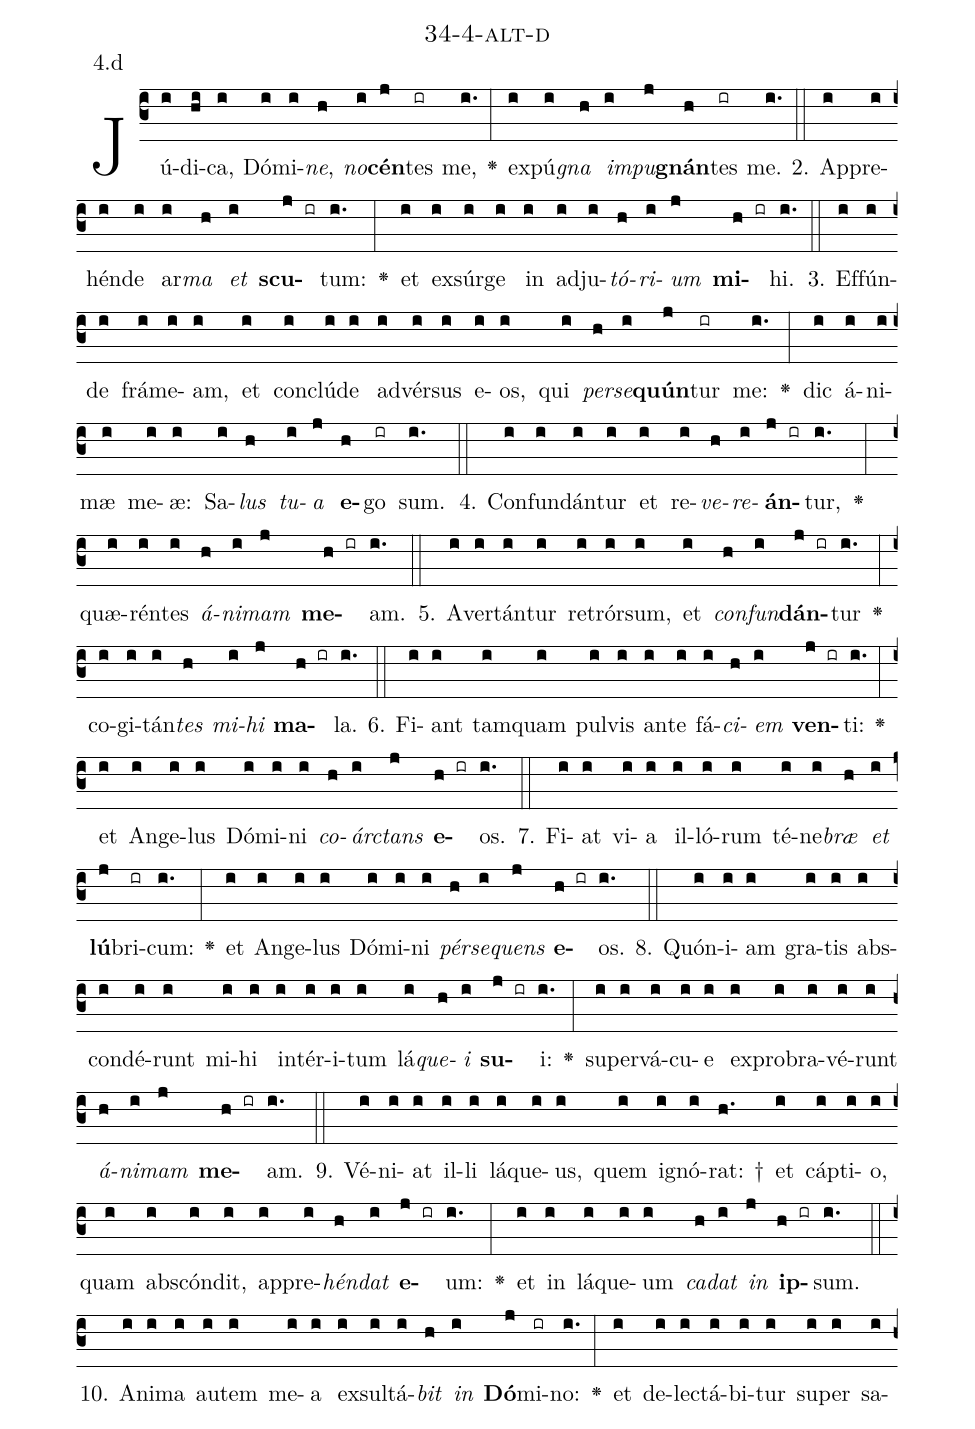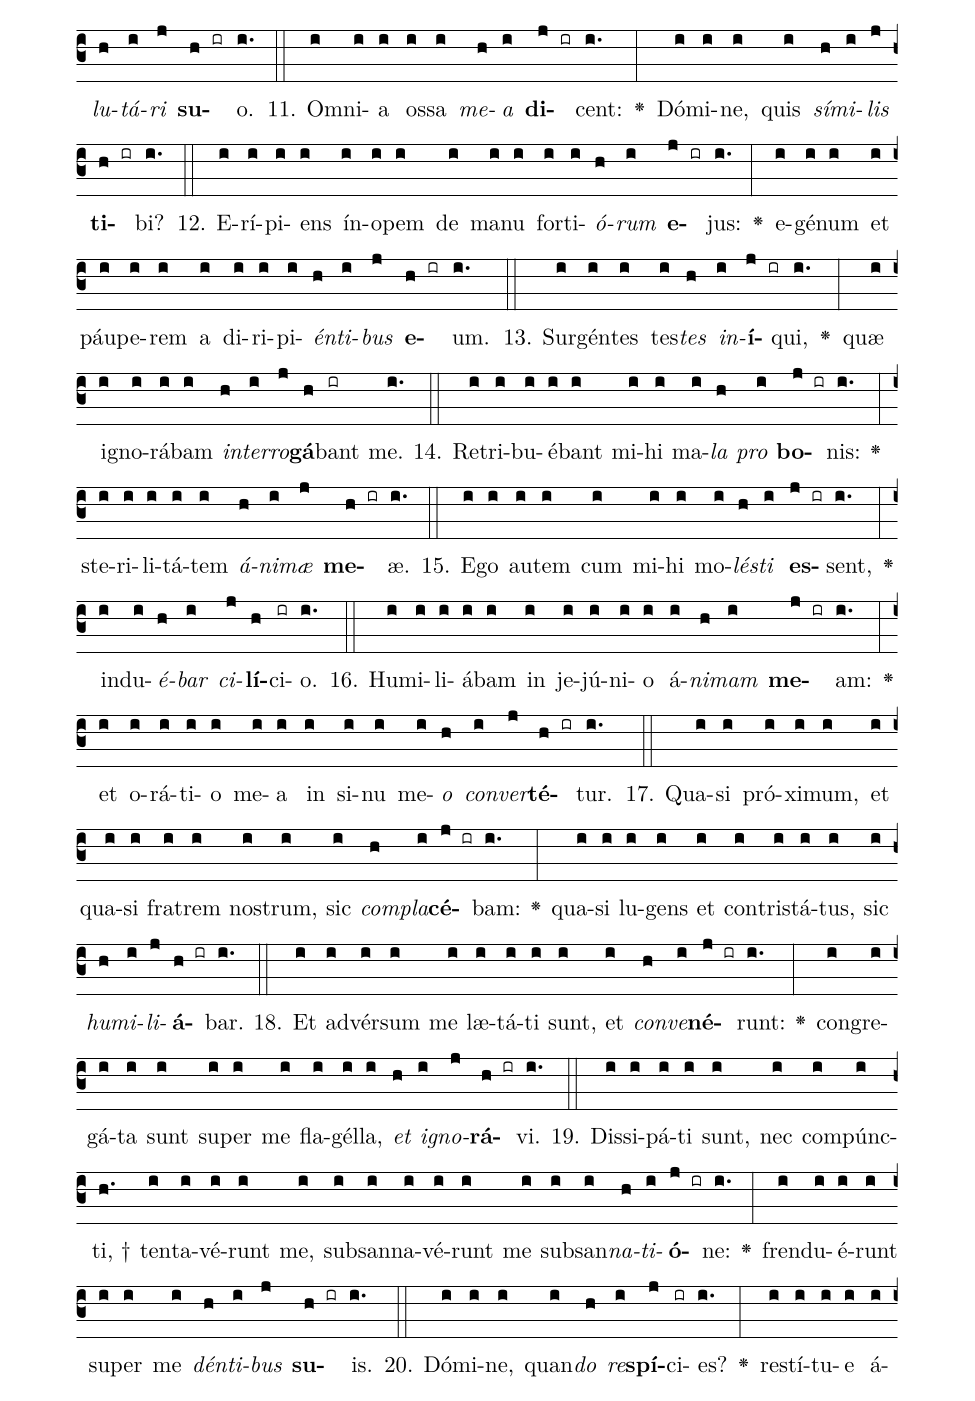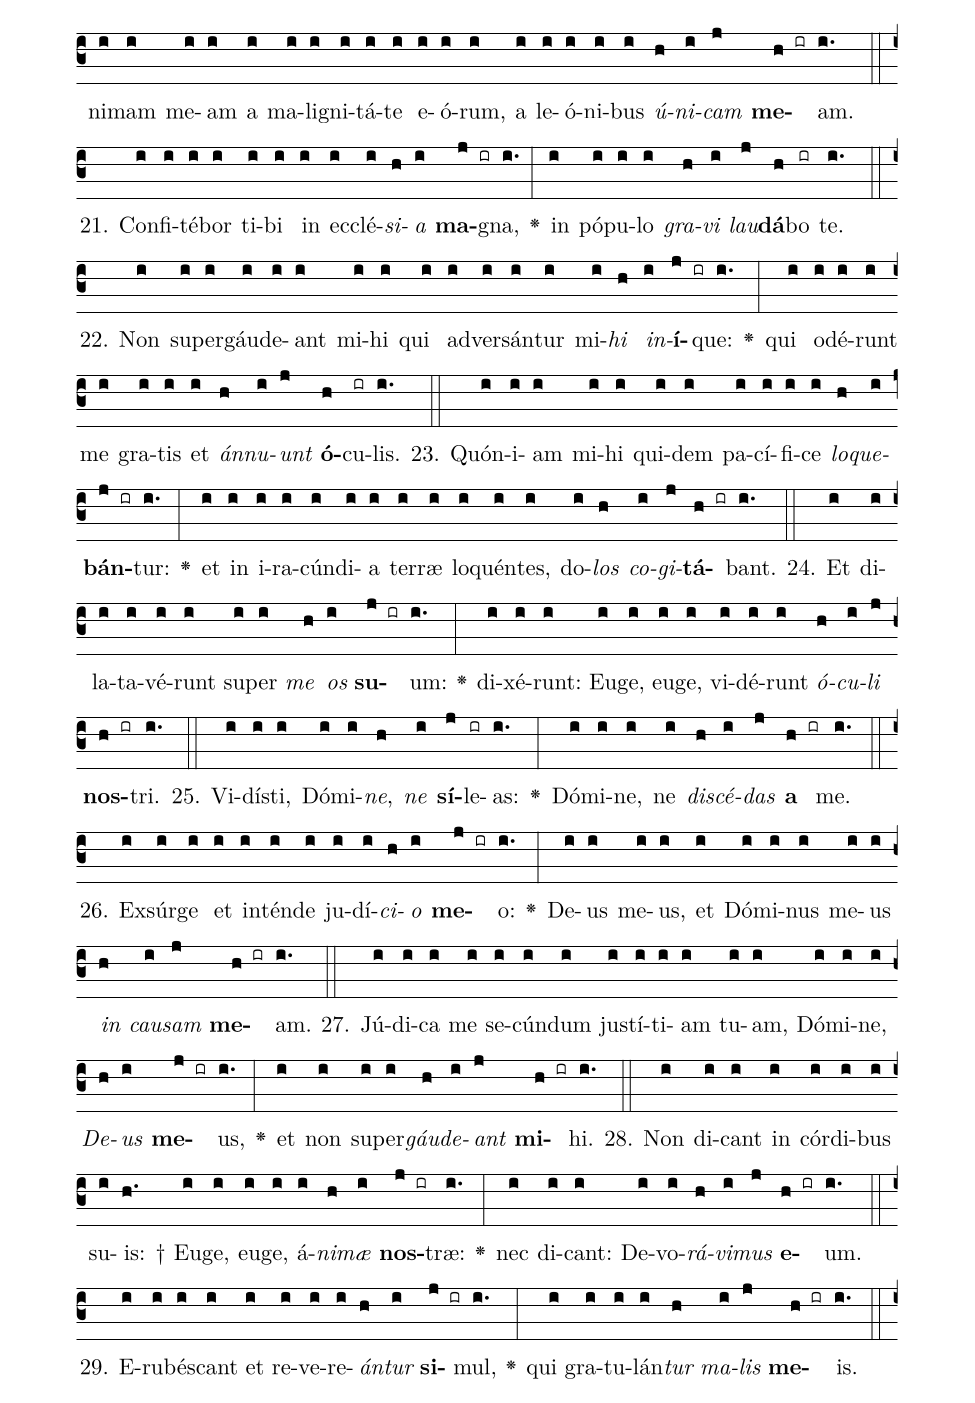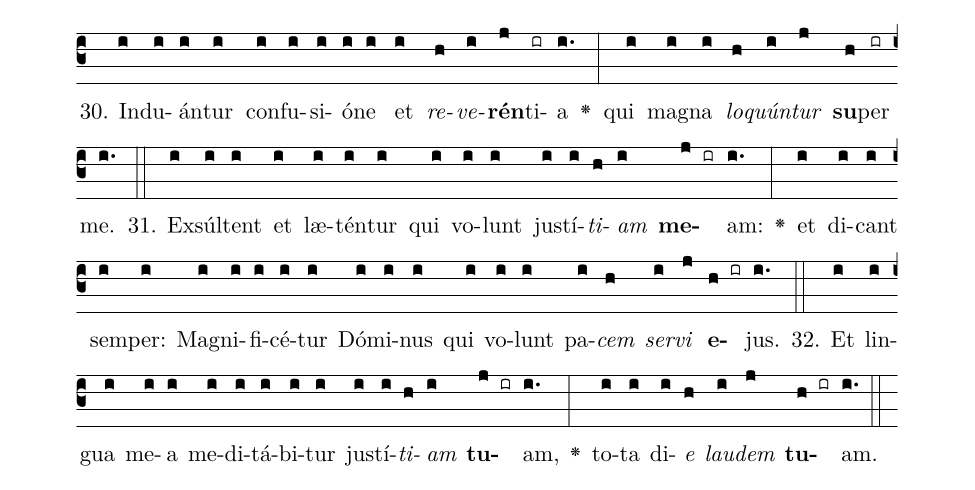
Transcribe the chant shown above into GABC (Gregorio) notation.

name: 34-4-alt-d;
annotation: 4.d;
%%
(c3)Jú(i)di(hi)ca,(i) Dó(i)mi(i)<i>ne</i>,(h) <i>no</i>(i)<b>cén</b>(j)tes(ir) me,(i.) <v>\greheightstar</v>(:) ex(i)pú(i)<i>gna</i>(h) <i>im</i>(i)<i>pu</i>(j)<b>gnán</b>(h)tes(ir) me.(i.) (::)
2. Ap(i)pre(i)hén(i)de(i) ar(i)<i>ma</i>(h) <i>et</i>(i) <b>scu</b>(j ir)tum:(i.) <v>\greheightstar</v>(:) et(i) ex(i)súr(i)ge(i) in(i) ad(i)ju(i)<i>tó</i>(h)<i>ri</i>(i)<i>um</i>(j) <b>mi</b>(h ir)hi.(i.) (::)
3. Ef(i)fún(i)de(i) frá(i)me(i)am,(i) et(i) con(i)clú(i)de(i) ad(i)vér(i)sus(i) e(i)os,(i) qui(i) <i>per</i>(h)<i>se</i>(i)<b>quún</b>(j)tur(ir) me:(i.) <v>\greheightstar</v>(:) dic(i) á(i)ni(i)mæ(i) me(i)æ:(i) Sa(i)<i>lus</i>(h) <i>tu</i>(i)<i>a</i>(j) <b>e</b>(h)go(ir) sum.(i.) (::)
4. Con(i)fun(i)dán(i)tur(i) et(i) re(i)<i>ve</i>(h)<i>re</i>(i)<b>án</b>(j ir)tur,(i.) <v>\greheightstar</v>(:) quæ(i)rén(i)tes(i) <i>á</i>(h)<i>ni</i>(i)<i>mam</i>(j) <b>me</b>(h ir)am.(i.) (::)
5. A(i)ver(i)tán(i)tur(i) re(i)trór(i)sum,(i) et(i) <i>con</i>(h)<i>fun</i>(i)<b>dán</b>(j ir)tur(i.) <v>\greheightstar</v>(:) co(i)gi(i)tán(i)<i>tes</i>(h) <i>mi</i>(i)<i>hi</i>(j) <b>ma</b>(h ir)la.(i.) (::)
6. Fi(i)ant(i) tam(i)quam(i) pul(i)vis(i) an(i)te(i) fá(i)<i>ci</i>(h)<i>em</i>(i) <b>ven</b>(j ir)ti:(i.) <v>\greheightstar</v>(:) et(i) An(i)ge(i)lus(i) Dó(i)mi(i)ni(i) <i>co</i>(h)<i>árc</i>(i)<i>tans</i>(j) <b>e</b>(h ir)os.(i.) (::)
7. Fi(i)at(i) vi(i)a(i) il(i)ló(i)rum(i) té(i)ne(i)<i>bræ</i>(h) <i>et</i>(i) <b>lú</b>(j)bri(ir)cum:(i.) <v>\greheightstar</v>(:) et(i) An(i)ge(i)lus(i) Dó(i)mi(i)ni(i) <i>pér</i>(h)<i>se</i>(i)<i>quens</i>(j) <b>e</b>(h ir)os.(i.) (::)
8. Quón(i)i(i)am(i) gra(i)tis(i) abs(i)con(i)dé(i)runt(i) mi(i)hi(i) in(i)tér(i)i(i)tum(i) lá(i)<i>que</i>(h)<i>i</i>(i) <b>su</b>(j ir)i:(i.) <v>\greheightstar</v>(:) su(i)per(i)vá(i)cu(i)e(i) ex(i)pro(i)bra(i)vé(i)runt(i) <i>á</i>(h)<i>ni</i>(i)<i>mam</i>(j) <b>me</b>(h ir)am.(i.) (::)
9. Vé(i)ni(i)at(i) il(i)li(i) lá(i)que(i)us,(i) quem(i) i(i)gnó(i)rat: †(h.) et(i) cáp(i)ti(i)o,(i) quam(i) abs(i)cón(i)dit,(i) ap(i)pre(i)<i>hén</i>(h)<i>dat</i>(i) <b>e</b>(j ir)um:(i.) <v>\greheightstar</v>(:) et(i) in(i) lá(i)que(i)um(i) <i>ca</i>(h)<i>dat</i>(i) <i>in</i>(j) <b>ip</b>(h ir)sum.(i.) (::)
10. A(i)ni(i)ma(i) au(i)tem(i) me(i)a(i) ex(i)sul(i)tá(i)<i>bit</i>(h) <i>in</i>(i) <b>Dó</b>(j)mi(ir)no:(i.) <v>\greheightstar</v>(:) et(i) de(i)lec(i)tá(i)bi(i)tur(i) su(i)per(i) sa(i)<i>lu</i>(h)<i>tá</i>(i)<i>ri</i>(j) <b>su</b>(h ir)o.(i.) (::)
11. Om(i)ni(i)a(i) os(i)sa(i) <i>me</i>(h)<i>a</i>(i) <b>di</b>(j ir)cent:(i.) <v>\greheightstar</v>(:) Dó(i)mi(i)ne,(i) quis(i) <i>sí</i>(h)<i>mi</i>(i)<i>lis</i>(j) <b>ti</b>(h ir)bi?(i.) (::)
12. E(i)rí(i)pi(i)ens(i) ín(i)o(i)pem(i) de(i) ma(i)nu(i) for(i)ti(i)<i>ó</i>(h)<i>rum</i>(i) <b>e</b>(j ir)jus:(i.) <v>\greheightstar</v>(:) e(i)gé(i)num(i) et(i) páu(i)pe(i)rem(i) a(i) di(i)ri(i)pi(i)<i>én</i>(h)<i>ti</i>(i)<i>bus</i>(j) <b>e</b>(h ir)um.(i.) (::)
13. Sur(i)gén(i)tes(i) tes(i)<i>tes</i>(h) <i>in</i>(i)<b>í</b>(j ir)qui,(i.) <v>\greheightstar</v>(:) quæ(i) i(i)gno(i)rá(i)bam(i) <i>in</i>(h)<i>ter</i>(i)<i>ro</i>(j)<b>gá</b>(h)bant(ir) me.(i.) (::)
14. Re(i)tri(i)bu(i)é(i)bant(i) mi(i)hi(i) ma(i)<i>la</i>(h) <i>pro</i>(i) <b>bo</b>(j ir)nis:(i.) <v>\greheightstar</v>(:) ste(i)ri(i)li(i)tá(i)tem(i) <i>á</i>(h)<i>ni</i>(i)<i>mæ</i>(j) <b>me</b>(h ir)æ.(i.) (::)
15. E(i)go(i) au(i)tem(i) cum(i) mi(i)hi(i) mo(i)<i>lés</i>(h)<i>ti</i>(i) <b>es</b>(j ir)sent,(i.) <v>\greheightstar</v>(:) ind(i)u(i)<i>é</i>(h)<i>bar</i>(i) <i>ci</i>(j)<b>lí</b>(h)ci(ir)o.(i.) (::)
16. Hu(i)mi(i)li(i)á(i)bam(i) in(i) je(i)jú(i)ni(i)o(i) á(i)<i>ni</i>(h)<i>mam</i>(i) <b>me</b>(j ir)am:(i.) <v>\greheightstar</v>(:) et(i) o(i)rá(i)ti(i)o(i) me(i)a(i) in(i) si(i)nu(i) me(i)<i>o</i>(h) <i>con</i>(i)<i>ver</i>(j)<b>té</b>(h ir)tur.(i.) (::)
17. Qua(i)si(i) pró(i)xi(i)mum,(i) et(i) qua(i)si(i) fra(i)trem(i) nos(i)trum,(i) sic(i) <i>com</i>(h)<i>pla</i>(i)<b>cé</b>(j ir)bam:(i.) <v>\greheightstar</v>(:) qua(i)si(i) lu(i)gens(i) et(i) con(i)tris(i)tá(i)tus,(i) sic(i) <i>hu</i>(h)<i>mi</i>(i)<i>li</i>(j)<b>á</b>(h ir)bar.(i.) (::)
18. Et(i) ad(i)vér(i)sum(i) me(i) læ(i)tá(i)ti(i) sunt,(i) et(i) <i>con</i>(h)<i>ve</i>(i)<b>né</b>(j ir)runt:(i.) <v>\greheightstar</v>(:) con(i)gre(i)gá(i)ta(i) sunt(i) su(i)per(i) me(i) fla(i)gél(i)la,(i) <i>et</i>(h) <i>i</i>(i)<i>gno</i>(j)<b>rá</b>(h ir)vi.(i.) (::)
19. Dis(i)si(i)pá(i)ti(i) sunt,(i) nec(i) com(i)púnc(i)ti, †(h.) ten(i)ta(i)vé(i)runt(i) me,(i) sub(i)san(i)na(i)vé(i)runt(i) me(i) sub(i)san(i)<i>na</i>(h)<i>ti</i>(i)<b>ó</b>(j ir)ne:(i.) <v>\greheightstar</v>(:) fren(i)du(i)é(i)runt(i) su(i)per(i) me(i) <i>dén</i>(h)<i>ti</i>(i)<i>bus</i>(j) <b>su</b>(h ir)is.(i.) (::)
20. Dó(i)mi(i)ne,(i) quan(i)<i>do</i>(h) <i>re</i>(i)<b>spí</b>(j)ci(ir)es?(i.) <v>\greheightstar</v>(:) re(i)stí(i)tu(i)e(i) á(i)ni(i)mam(i) me(i)am(i) a(i) ma(i)li(i)gni(i)tá(i)te(i) e(i)ó(i)rum,(i) a(i) le(i)ó(i)ni(i)bus(i) <i>ú</i>(h)<i>ni</i>(i)<i>cam</i>(j) <b>me</b>(h ir)am.(i.) (::)
21. Con(i)fi(i)té(i)bor(i) ti(i)bi(i) in(i) ec(i)clé(i)<i>si</i>(h)<i>a</i>(i) <b>ma</b>(j ir)gna,(i.) <v>\greheightstar</v>(:) in(i) pó(i)pu(i)lo(i) <i>gra</i>(h)<i>vi</i>(i) <i>lau</i>(j)<b>dá</b>(h)bo(ir) te.(i.) (::)
22. Non(i) su(i)per(i)gáu(i)de(i)ant(i) mi(i)hi(i) qui(i) ad(i)ver(i)sán(i)tur(i) mi(i)<i>hi</i>(h) <i>in</i>(i)<b>í</b>(j ir)que:(i.) <v>\greheightstar</v>(:) qui(i) o(i)dé(i)runt(i) me(i) gra(i)tis(i) et(i) <i>án</i>(h)<i>nu</i>(i)<i>unt</i>(j) <b>ó</b>(h)cu(ir)lis.(i.) (::)
23. Quón(i)i(i)am(i) mi(i)hi(i) qui(i)dem(i) pa(i)cí(i)fi(i)ce(i) <i>lo</i>(h)<i>que</i>(i)<b>bán</b>(j ir)tur:(i.) <v>\greheightstar</v>(:) et(i) in(i) i(i)ra(i)cún(i)di(i)a(i) ter(i)ræ(i) lo(i)quén(i)tes,(i) do(i)<i>los</i>(h) <i>co</i>(i)<i>gi</i>(j)<b>tá</b>(h ir)bant.(i.) (::)
24. Et(i) di(i)la(i)ta(i)vé(i)runt(i) su(i)per(i) <i>me</i>(h) <i>os</i>(i) <b>su</b>(j ir)um:(i.) <v>\greheightstar</v>(:) di(i)xé(i)runt:(i) Eu(i)ge,(i) eu(i)ge,(i) vi(i)dé(i)runt(i) <i>ó</i>(h)<i>cu</i>(i)<i>li</i>(j) <b>nos</b>(h ir)tri.(i.) (::)
25. Vi(i)dís(i)ti,(i) Dó(i)mi(i)<i>ne</i>,(h) <i>ne</i>(i) <b>sí</b>(j)le(ir)as:(i.) <v>\greheightstar</v>(:) Dó(i)mi(i)ne,(i) ne(i) <i>di</i>(h)<i>scé</i>(i)<i>das</i>(j) <b>a</b>(h ir) me.(i.) (::)
26. Ex(i)súr(i)ge(i) et(i) in(i)tén(i)de(i) ju(i)dí(i)<i>ci</i>(h)<i>o</i>(i) <b>me</b>(j ir)o:(i.) <v>\greheightstar</v>(:) De(i)us(i) me(i)us,(i) et(i) Dó(i)mi(i)nus(i) me(i)us(i) <i>in</i>(h) <i>cau</i>(i)<i>sam</i>(j) <b>me</b>(h ir)am.(i.) (::)
27. Jú(i)di(i)ca(i) me(i) se(i)cún(i)dum(i) jus(i)tí(i)ti(i)am(i) tu(i)am,(i) Dó(i)mi(i)ne,(i) <i>De</i>(h)<i>us</i>(i) <b>me</b>(j ir)us,(i.) <v>\greheightstar</v>(:) et(i) non(i) su(i)per(i)<i>gáu</i>(h)<i>de</i>(i)<i>ant</i>(j) <b>mi</b>(h ir)hi.(i.) (::)
28. Non(i) di(i)cant(i) in(i) cór(i)di(i)bus(i) su(i)is: †(h.) Eu(i)ge,(i) eu(i)ge,(i) á(i)<i>ni</i>(h)<i>mæ</i>(i) <b>nos</b>(j ir)træ:(i.) <v>\greheightstar</v>(:) nec(i) di(i)cant:(i) De(i)vo(i)<i>rá</i>(h)<i>vi</i>(i)<i>mus</i>(j) <b>e</b>(h ir)um.(i.) (::)
29. E(i)ru(i)bés(i)cant(i) et(i) re(i)ve(i)re(i)<i>án</i>(h)<i>tur</i>(i) <b>si</b>(j ir)mul,(i.) <v>\greheightstar</v>(:) qui(i) gra(i)tu(i)lán(i)<i>tur</i>(h) <i>ma</i>(i)<i>lis</i>(j) <b>me</b>(h ir)is.(i.) (::)
30. Ind(i)u(i)án(i)tur(i) con(i)fu(i)si(i)ó(i)ne(i) et(i) <i>re</i>(h)<i>ve</i>(i)<b>rén</b>(j)ti(ir)a(i.) <v>\greheightstar</v>(:) qui(i) ma(i)gna(i) <i>lo</i>(h)<i>quún</i>(i)<i>tur</i>(j) <b>su</b>(h)per(ir) me.(i.) (::)
31. Ex(i)súl(i)tent(i) et(i) læ(i)tén(i)tur(i) qui(i) vo(i)lunt(i) jus(i)tí(i)<i>ti</i>(h)<i>am</i>(i) <b>me</b>(j ir)am:(i.) <v>\greheightstar</v>(:) et(i) di(i)cant(i) sem(i)per:(i) Ma(i)gni(i)fi(i)cé(i)tur(i) Dó(i)mi(i)nus(i) qui(i) vo(i)lunt(i) pa(i)<i>cem</i>(h) <i>ser</i>(i)<i>vi</i>(j) <b>e</b>(h ir)jus.(i.) (::)
32. Et(i) lin(i)gua(i) me(i)a(i) me(i)di(i)tá(i)bi(i)tur(i) jus(i)tí(i)<i>ti</i>(h)<i>am</i>(i) <b>tu</b>(j ir)am,(i.) <v>\greheightstar</v>(:) to(i)ta(i) di(i)<i>e</i>(h) <i>lau</i>(i)<i>dem</i>(j) <b>tu</b>(h ir)am.(i.) (::)
